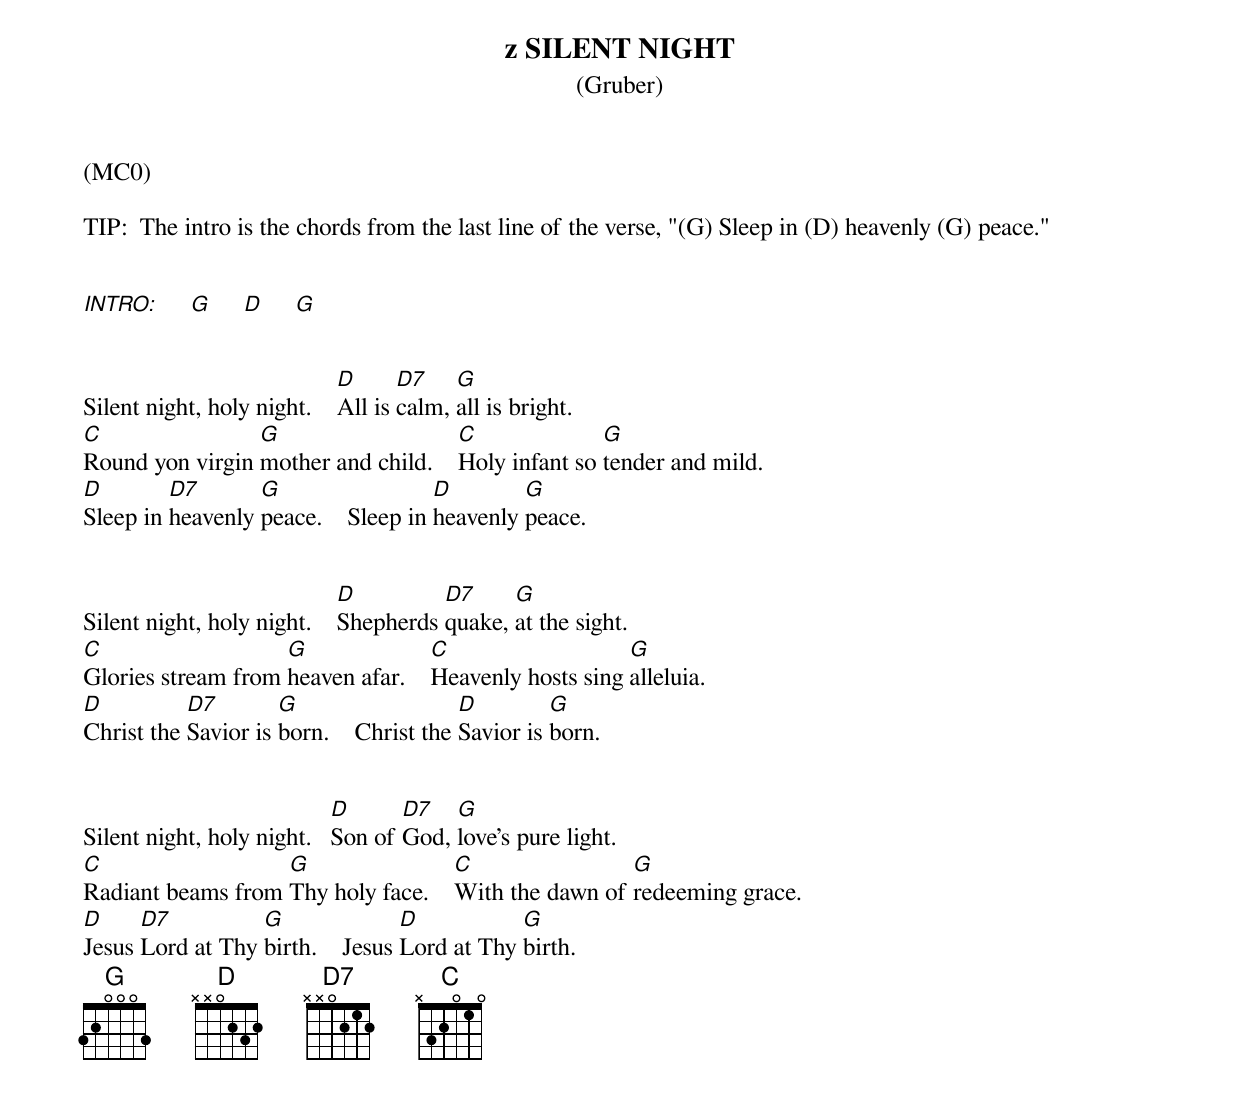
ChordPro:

{t: z SILENT NIGHT}
{st: (Gruber) }
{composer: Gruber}


(MC0)

TIP:  The intro is the chords from the last line of the verse, "(G) Sleep in (D) heavenly (G) peace."


[INTRO:]     [G]     [D]     [G]


Silent night, holy night.    [D]All is [D7]calm, [G]all is bright.
[C]Round yon virgin [G]mother and child.    [C]Holy infant so [G]tender and mild.
[D]Sleep in [D7]heavenly [G]peace.    Sleep in [D]heavenly [G]peace.


Silent night, holy night.    [D]Shepherds [D7]quake, [G]at the sight.
[C]Glories stream from [G]heaven afar.    [C]Heavenly hosts sing [G]alleluia.
[D]Christ the [D7]Savior is [G]born.    Christ the [D]Savior is [G]born.


Silent night, holy night.   [D]Son of [D7]God, [G]love's pure light.
[C]Radiant beams from [G]Thy holy face.    [C]With the dawn of [G]redeeming grace.
[D]Jesus [D7]Lord at Thy [G]birth.    Jesus [D]Lord at Thy [G]birth.
